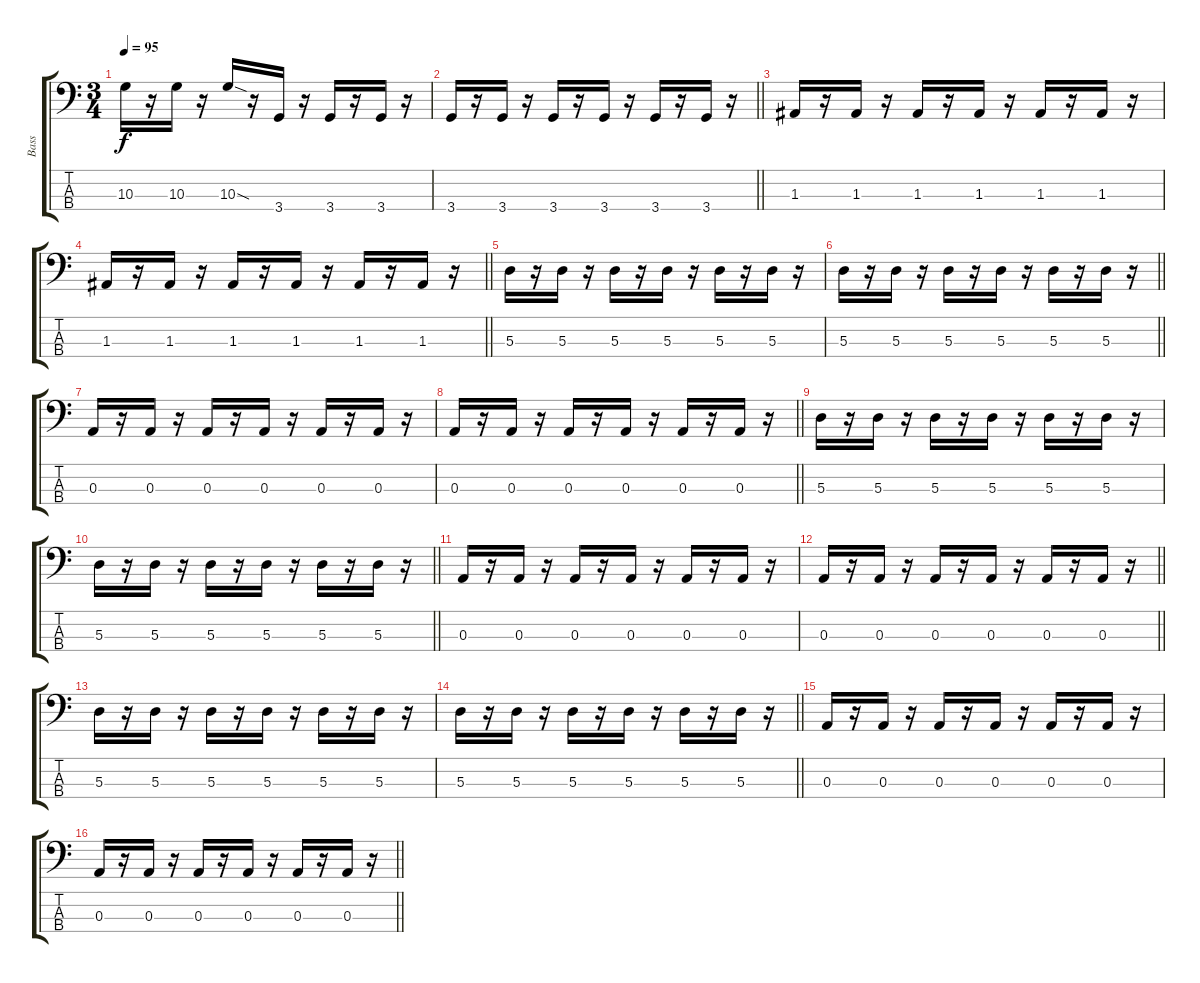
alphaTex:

\track ("Bass" "Bass") {instrument electricbassfinger}
\staff {score tabs}
\tuning (G2 D2 A1 E1) {hide}
\ts (3 4)
\tempo 95
\clef f4
\ks c
10.3.16{dy f} r.16 10.3.16 r.16 10.3{sod}.16 r.16 3.4.16 r.16 3.4.16 r.16 3.4.16 r.16 |
\barLineRight lightlight
3.4.16 r.16 3.4.16 r.16 3.4.16 r.16 3.4.16 r.16 3.4.16 r.16 3.4.16 r.16 |
1.3.16 r.16 1.3.16 r.16 1.3.16 r.16 1.3.16 r.16 1.3.16 r.16 1.3.16 r.16 |
\barLineRight lightlight
1.3.16 r.16 1.3.16 r.16 1.3.16 r.16 1.3.16 r.16 1.3.16 r.16 1.3.16 r.16 |
5.3.16 r.16 5.3.16 r.16 5.3.16 r.16 5.3.16 r.16 5.3.16 r.16 5.3.16 r.16 |
\barLineRight lightlight
5.3.16 r.16 5.3.16 r.16 5.3.16 r.16 5.3.16 r.16 5.3.16 r.16 5.3.16 r.16 |
0.3.16 r.16 0.3.16 r.16 0.3.16 r.16 0.3.16 r.16 0.3.16 r.16 0.3.16 r.16 |
\barLineRight lightlight
0.3.16 r.16 0.3.16 r.16 0.3.16 r.16 0.3.16 r.16 0.3.16 r.16 0.3.16 r.16 |
5.3.16 r.16 5.3.16 r.16 5.3.16 r.16 5.3.16 r.16 5.3.16 r.16 5.3.16 r.16 |
\barLineRight lightlight
5.3.16 r.16 5.3.16 r.16 5.3.16 r.16 5.3.16 r.16 5.3.16 r.16 5.3.16 r.16 |
0.3.16 r.16 0.3.16 r.16 0.3.16 r.16 0.3.16 r.16 0.3.16 r.16 0.3.16 r.16 |
\barLineRight lightlight
0.3.16 r.16 0.3.16 r.16 0.3.16 r.16 0.3.16 r.16 0.3.16 r.16 0.3.16 r.16 |
5.3.16 r.16 5.3.16 r.16 5.3.16 r.16 5.3.16 r.16 5.3.16 r.16 5.3.16 r.16 |
\barLineRight lightlight
5.3.16 r.16 5.3.16 r.16 5.3.16 r.16 5.3.16 r.16 5.3.16 r.16 5.3.16 r.16 |
0.3.16 r.16 0.3.16 r.16 0.3.16 r.16 0.3.16 r.16 0.3.16 r.16 0.3.16 r.16 |
\barLineRight lightlight
0.3.16 r.16 0.3.16 r.16 0.3.16 r.16 0.3.16 r.16 0.3.16 r.16 0.3.16 r.16
